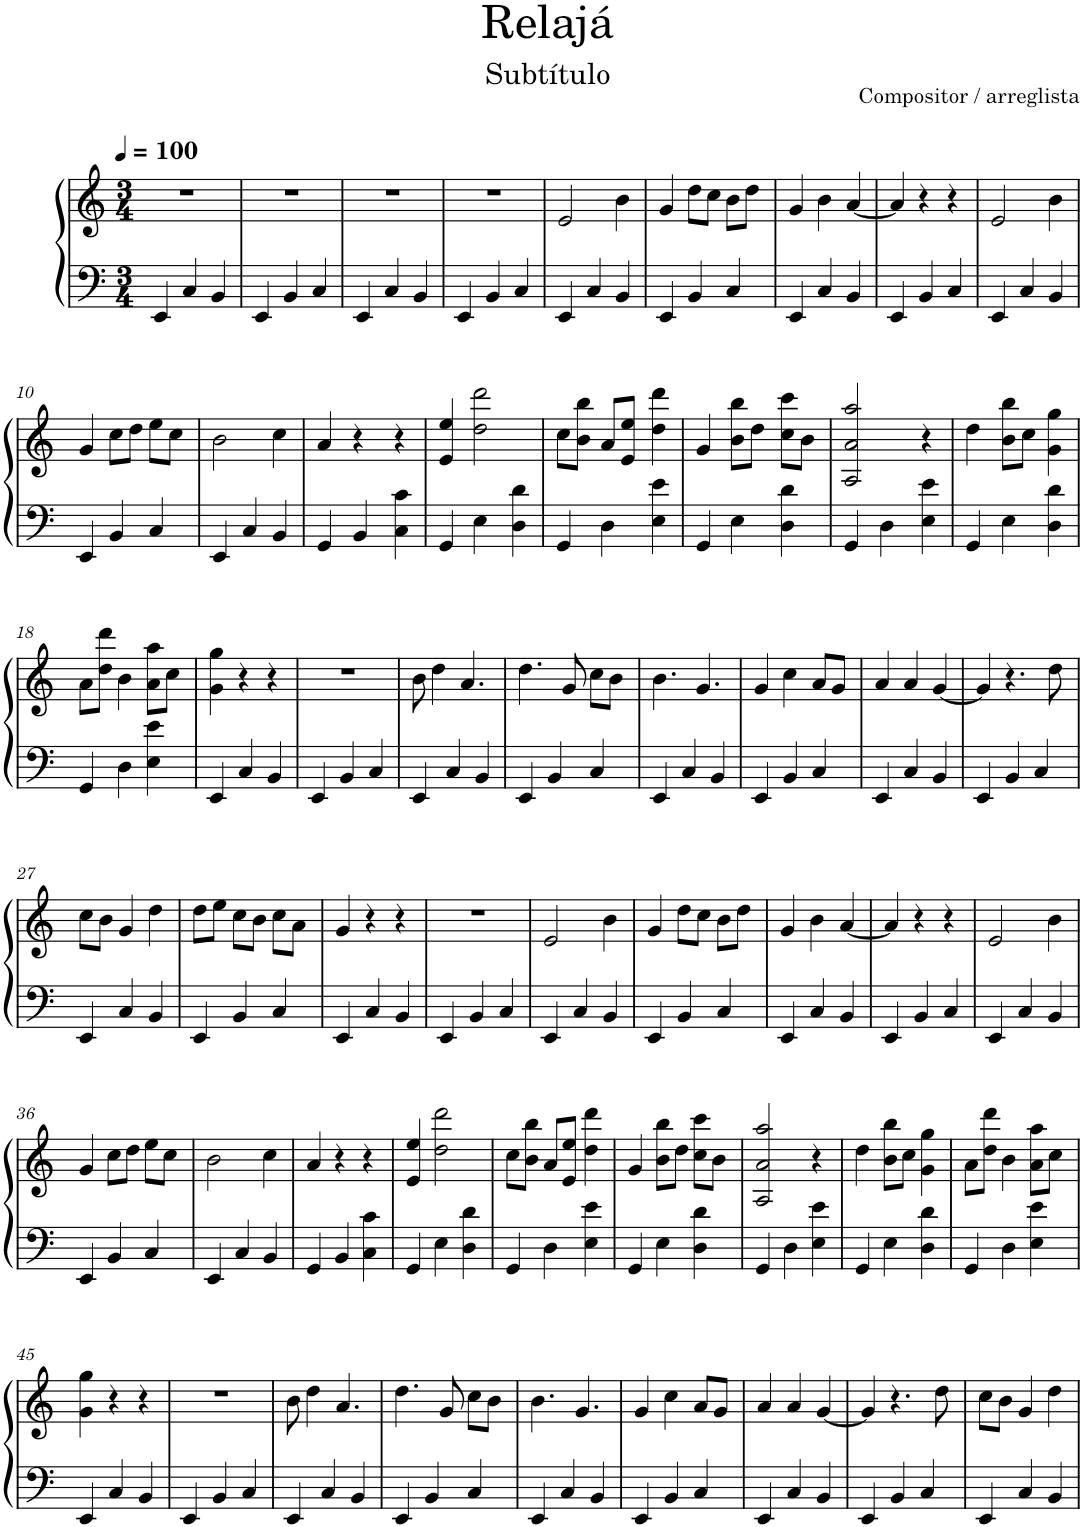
**kern	**kern
*part1	*part1
*staff2	*staff1
*I"Celesta	*
*I'Cel.	*
*clefF4	*clefG2
*Trd-7c-12	*Trd-7c-12
*k[]	*k[]
*M3/4	*M3/4
*MM100	*MM100
=1	=1
4EE/	2.r
4C/	.
4BB/	.
=2	=2
4EE/	2.r
4BB/	.
4C/	.
=3	=3
4EE/	2.r
4C/	.
4BB/	.
=4	=4
4EE/	2.r
4BB/	.
4C/	.
=5	=5
4EE/	2e/
4C/	.
4BB/	4b\
=6	=6
4EE/	4g/
4BB/	8dd\L
.	8cc\J
4C/	8b\L
.	8dd\J
=7	=7
4EE/	4g/
4C/	4b\
4BB/	[4a/
=8	=8
4EE/	4a/]
4BB/	4r
4C/	4r
=9	=9
4EE/	2e/
4C/	.
4BB/	4b\
!!LO:LB:g=z
=10	=10
4EE/	4g/
4BB/	8cc\L
.	8dd\J
4C/	8ee\L
.	8cc\J
=11	=11
4EE/	2b\
4C/	.
4BB/	4cc\
=12	=12
4GG/	4a/
4BB/	4r
4C\ 4c\	4r
=13	=13
4GG/	4e/ 4ee/
4E\	2dd\ 2ddd\
4D\ 4d\	.
=14	=14
4GG/	8cc\L
.	8b\ 8bb\J
4D\	8a/L
.	8e/ 8ee/J
4E\ 4e\	4dd\ 4ddd\
=15	=15
4GG/	4g/
4E\	8b\ 8bb\L
.	8dd\J
4D\ 4d\	8cc\ 8ccc\L
.	8b\J
=16	=16
4GG/	2A/ 2a/ 2aa/
4D\	.
4E\ 4e\	4r
=17	=17
4GG/	4dd\
4E\	8b\ 8bb\L
.	8cc\J
4D\ 4d\	4g\ 4gg\
!!LO:LB:g=z
=18	=18
4GG/	8a\L
.	8dd\ 8ddd\J
4D\	4b\
4E\ 4e\	8a\ 8aa\L
.	8cc\J
=19	=19
4EE/	4g\ 4gg\
4C/	4r
4BB/	4r
=20	=20
4EE/	2.r
4BB/	.
4C/	.
=21	=21
4EE/	8b\
.	4dd\
4C/	.
.	4.a/
4BB/	.
=22	=22
4EE/	4.dd\
4BB/	.
.	8g/
4C/	8cc\L
.	8b\J
=23	=23
4EE/	4.b\
4C/	.
.	4.g/
4BB/	.
=24	=24
4EE/	4g/
4BB/	4cc\
4C/	8a/L
.	8g/J
=25	=25
4EE/	4a/
4C/	4a/
4BB/	[4g/
=26	=26
4EE/	4g/]
4BB/	4.r
4C/	.
.	8dd\
!!LO:LB:g=z
=27	=27
4EE/	8cc\L
.	8b\J
4C/	4g/
4BB/	4dd\
=28	=28
4EE/	8dd\L
.	8ee\J
4BB/	8cc\L
.	8b\J
4C/	8cc\L
.	8a\J
=29	=29
4EE/	4g/
4C/	4r
4BB/	4r
=30	=30
4EE/	2.r
4BB/	.
4C/	.
=31	=31
4EE/	2e/
4C/	.
4BB/	4b\
=32	=32
4EE/	4g/
4BB/	8dd\L
.	8cc\J
4C/	8b\L
.	8dd\J
=33	=33
4EE/	4g/
4C/	4b\
4BB/	[4a/
=34	=34
4EE/	4a/]
4BB/	4r
4C/	4r
=35	=35
4EE/	2e/
4C/	.
4BB/	4b\
!!LO:LB:g=z
=36	=36
4EE/	4g/
4BB/	8cc\L
.	8dd\J
4C/	8ee\L
.	8cc\J
=37	=37
4EE/	2b\
4C/	.
4BB/	4cc\
=38	=38
4GG/	4a/
4BB/	4r
4C\ 4c\	4r
=39	=39
4GG/	4e/ 4ee/
4E\	2dd\ 2ddd\
4D\ 4d\	.
=40	=40
4GG/	8cc\L
.	8b\ 8bb\J
4D\	8a/L
.	8e/ 8ee/J
4E\ 4e\	4dd\ 4ddd\
=41	=41
4GG/	4g/
4E\	8b\ 8bb\L
.	8dd\J
4D\ 4d\	8cc\ 8ccc\L
.	8b\J
=42	=42
4GG/	2A/ 2a/ 2aa/
4D\	.
4E\ 4e\	4r
=43	=43
4GG/	4dd\
4E\	8b\ 8bb\L
.	8cc\J
4D\ 4d\	4g\ 4gg\
=44	=44
4GG/	8a\L
.	8dd\ 8ddd\J
4D\	4b\
4E\ 4e\	8a\ 8aa\L
.	8cc\J
!!LO:LB:g=z
=45	=45
4EE/	4g\ 4gg\
4C/	4r
4BB/	4r
=46	=46
4EE/	2.r
4BB/	.
4C/	.
=47	=47
4EE/	8b\
.	4dd\
4C/	.
.	4.a/
4BB/	.
=48	=48
4EE/	4.dd\
4BB/	.
.	8g/
4C/	8cc\L
.	8b\J
=49	=49
4EE/	4.b\
4C/	.
.	4.g/
4BB/	.
=50	=50
4EE/	4g/
4BB/	4cc\
4C/	8a/L
.	8g/J
=51	=51
4EE/	4a/
4C/	4a/
4BB/	[4g/
=52	=52
4EE/	4g/]
4BB/	4.r
4C/	.
.	8dd\
=53	=53
4EE/	8cc\L
.	8b\J
4C/	4g/
4BB/	4dd\
=	=
*-	*-
